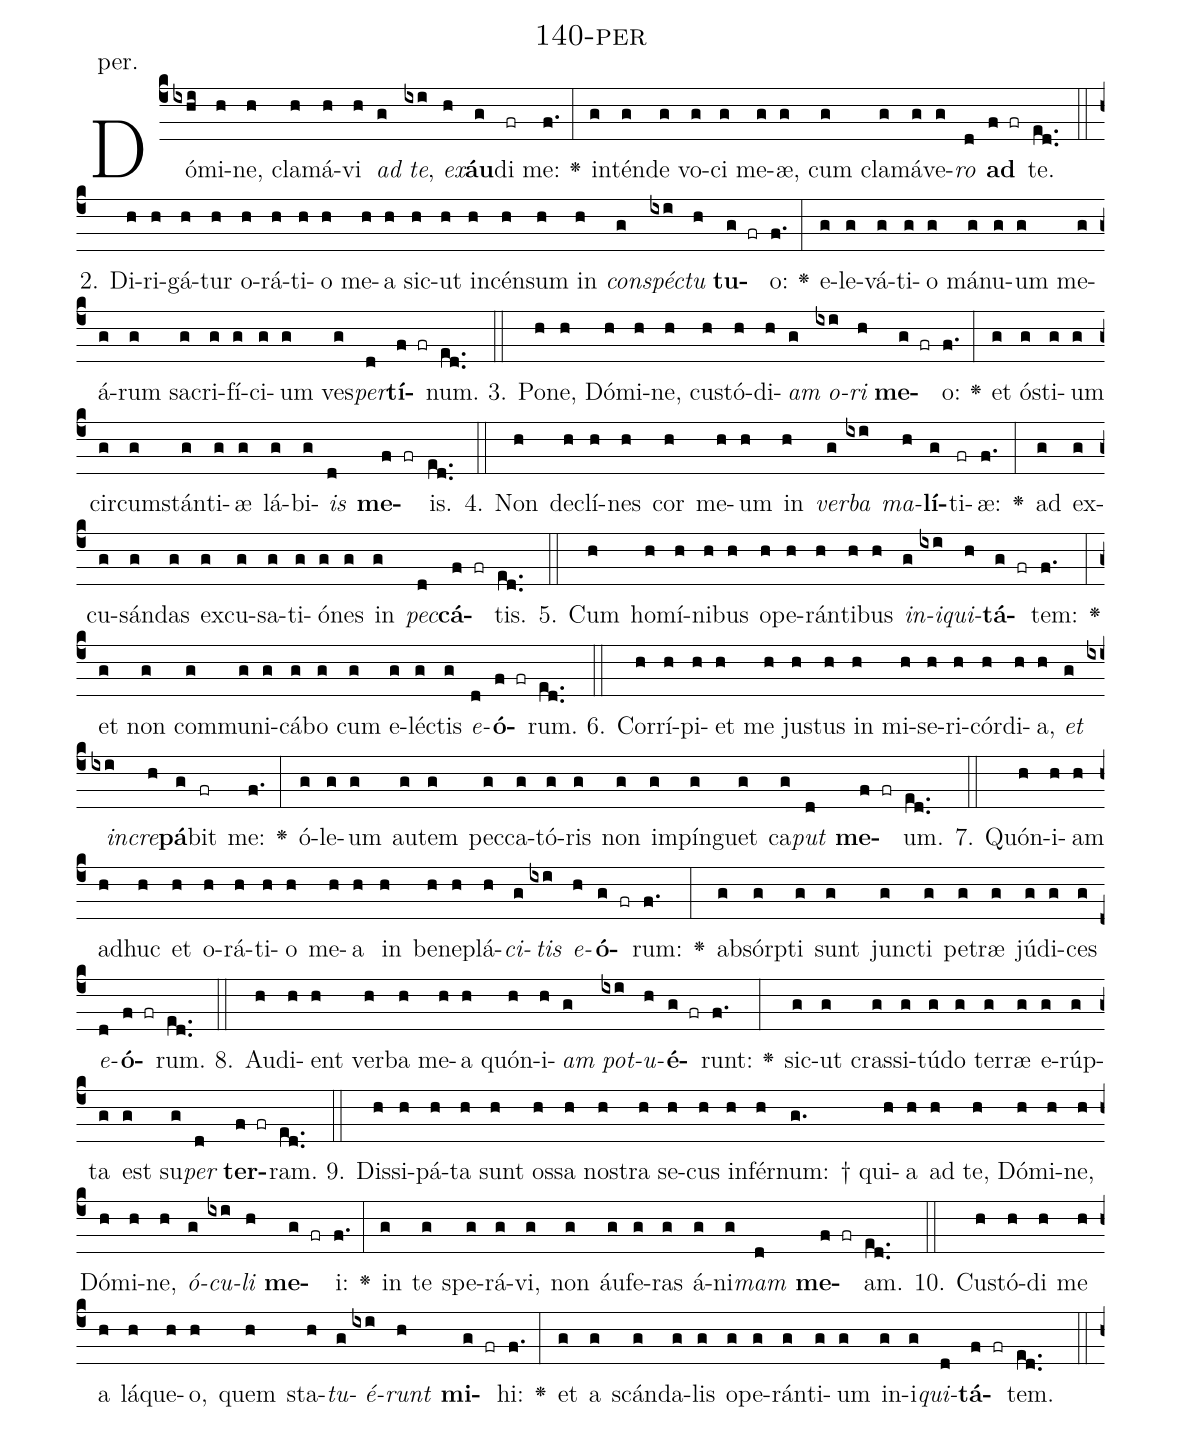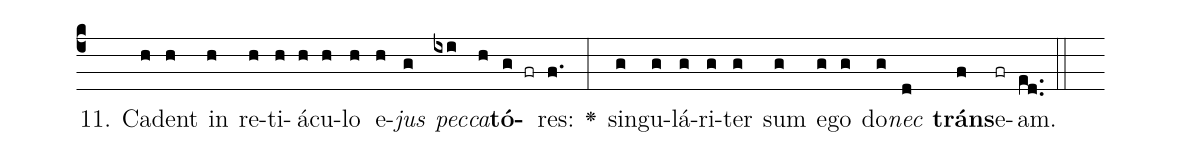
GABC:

name: 140-per;
annotation: per.;
%%
(c4)Dó(ixhi)mi(h)ne,(h) cla(h)má(h)vi(h) <i>ad</i>(g) <i>te</i>,(ixi) <i>ex</i>(h)<b>áu</b>(g)di(fr) me:(f.) <v>\greheightstar</v>(:) in(g)tén(g)de(g) vo(g)ci(g) me(g)æ,(g) cum(g) cla(g)má(g)ve(g)<i>ro</i>(d) <b>ad</b>(f fr) te.(ed..) (::)
2. Di(h)ri(h)gá(h)tur(h) o(h)rá(h)ti(h)o(h) me(h)a(h) sic(h)ut(h) in(h)cén(h)sum(h) in(h) <i>con</i>(g)<i>spéc</i>(ixi)<i>tu</i>(h) <b>tu</b>(g fr)o:(f.) <v>\greheightstar</v>(:) e(g)le(g)vá(g)ti(g)o(g) má(g)nu(g)um(g) me(g)á(g)rum(g) sa(g)cri(g)fí(g)ci(g)um(g) ves(g)<i>per</i>(d)<b>tí</b>(f fr)num.(ed..) (::)
3. Po(h)ne,(h) Dó(h)mi(h)ne,(h) cus(h)tó(h)di(h)<i>am</i>(g) <i>o</i>(ixi)<i>ri</i>(h) <b>me</b>(g fr)o:(f.) <v>\greheightstar</v>(:) et(g) ós(g)ti(g)um(g) cir(g)cum(g)stán(g)ti(g)æ(g) lá(g)bi(g)<i>is</i>(d) <b>me</b>(f fr)is.(ed..) (::)
4. Non(h) de(h)clí(h)nes(h) cor(h) me(h)um(h) in(h) <i>ver</i>(g)<i>ba</i>(ixi) <i>ma</i>(h)<b>lí</b>(g)ti(fr)æ:(f.) <v>\greheightstar</v>(:) ad(g) ex(g)cu(g)sán(g)das(g) ex(g)cu(g)sa(g)ti(g)ó(g)nes(g) in(g) <i>pec</i>(d)<b>cá</b>(f fr)tis.(ed..) (::)
5. Cum(h) ho(h)mí(h)ni(h)bus(h) o(h)pe(h)rán(h)ti(h)bus(h) <i>in</i>(g)<i>i</i>(ixi)<i>qui</i>(h)<b>tá</b>(g fr)tem:(f.) <v>\greheightstar</v>(:) et(g) non(g) com(g)mu(g)ni(g)cá(g)bo(g) cum(g) e(g)léc(g)tis(g) <i>e</i>(d)<b>ó</b>(f fr)rum.(ed..) (::)
6. Cor(h)rí(h)pi(h)et(h) me(h) jus(h)tus(h) in(h) mi(h)se(h)ri(h)cór(h)di(h)a,(h) <i>et</i>(g) <i>in</i>(ixi)<i>cre</i>(h)<b>pá</b>(g)bit(fr) me:(f.) <v>\greheightstar</v>(:) ó(g)le(g)um(g) au(g)tem(g) pec(g)ca(g)tó(g)ris(g) non(g) im(g)pín(g)guet(g) ca(g)<i>put</i>(d) <b>me</b>(f fr)um.(ed..) (::)
7. Quón(h)i(h)am(h) ad(h)huc(h) et(h) o(h)rá(h)ti(h)o(h) me(h)a(h) in(h) be(h)ne(h)plá(h)<i>ci</i>(g)<i>tis</i>(ixi) <i>e</i>(h)<b>ó</b>(g fr)rum:(f.) <v>\greheightstar</v>(:) ab(g)sórp(g)ti(g) sunt(g) junc(g)ti(g) pe(g)træ(g) jú(g)di(g)ces(g) <i>e</i>(d)<b>ó</b>(f fr)rum.(ed..) (::)
8. Au(h)di(h)ent(h) ver(h)ba(h) me(h)a(h) quón(h)i(h)<i>am</i>(g) <i>pot</i>(ixi)<i>u</i>(h)<b>é</b>(g fr)runt:(f.) <v>\greheightstar</v>(:) sic(g)ut(g) cras(g)si(g)tú(g)do(g) ter(g)ræ(g) e(g)rúp(g)ta(g) est(g) su(g)<i>per</i>(d) <b>ter</b>(f fr)ram.(ed..) (::)
9. Dis(h)si(h)pá(h)ta(h) sunt(h) os(h)sa(h) nos(h)tra(h) se(h)cus(h) in(h)fér(h)num: †(g.) qui(h)a(h) ad(h) te,(h) Dó(h)mi(h)ne,(h) Dó(h)mi(h)ne,(h) <i>ó</i>(g)<i>cu</i>(ixi)<i>li</i>(h) <b>me</b>(g fr)i:(f.) <v>\greheightstar</v>(:) in(g) te(g) spe(g)rá(g)vi,(g) non(g) áu(g)fe(g)ras(g) á(g)ni(g)<i>mam</i>(d) <b>me</b>(f fr)am.(ed..) (::)
10. Cus(h)tó(h)di(h) me(h) a(h) lá(h)que(h)o,(h) quem(h) sta(h)<i>tu</i>(g)<i>é</i>(ixi)<i>runt</i>(h) <b>mi</b>(g fr)hi:(f.) <v>\greheightstar</v>(:) et(g) a(g) scán(g)da(g)lis(g) o(g)pe(g)rán(g)ti(g)um(g) in(g)i(g)<i>qui</i>(d)<b>tá</b>(f fr)tem.(ed..) (::)
11. Ca(h)dent(h) in(h) re(h)ti(h)á(h)cu(h)lo(h) e(h)<i>jus</i>(g) <i>pec</i>(ixi)<i>ca</i>(h)<b>tó</b>(g fr)res:(f.) <v>\greheightstar</v>(:) sin(g)gu(g)lá(g)ri(g)ter(g) sum(g) e(g)go(g) do(g)<i>nec</i>(d) <b>tráns</b>(f)e(fr)am.(ed..) (::)
